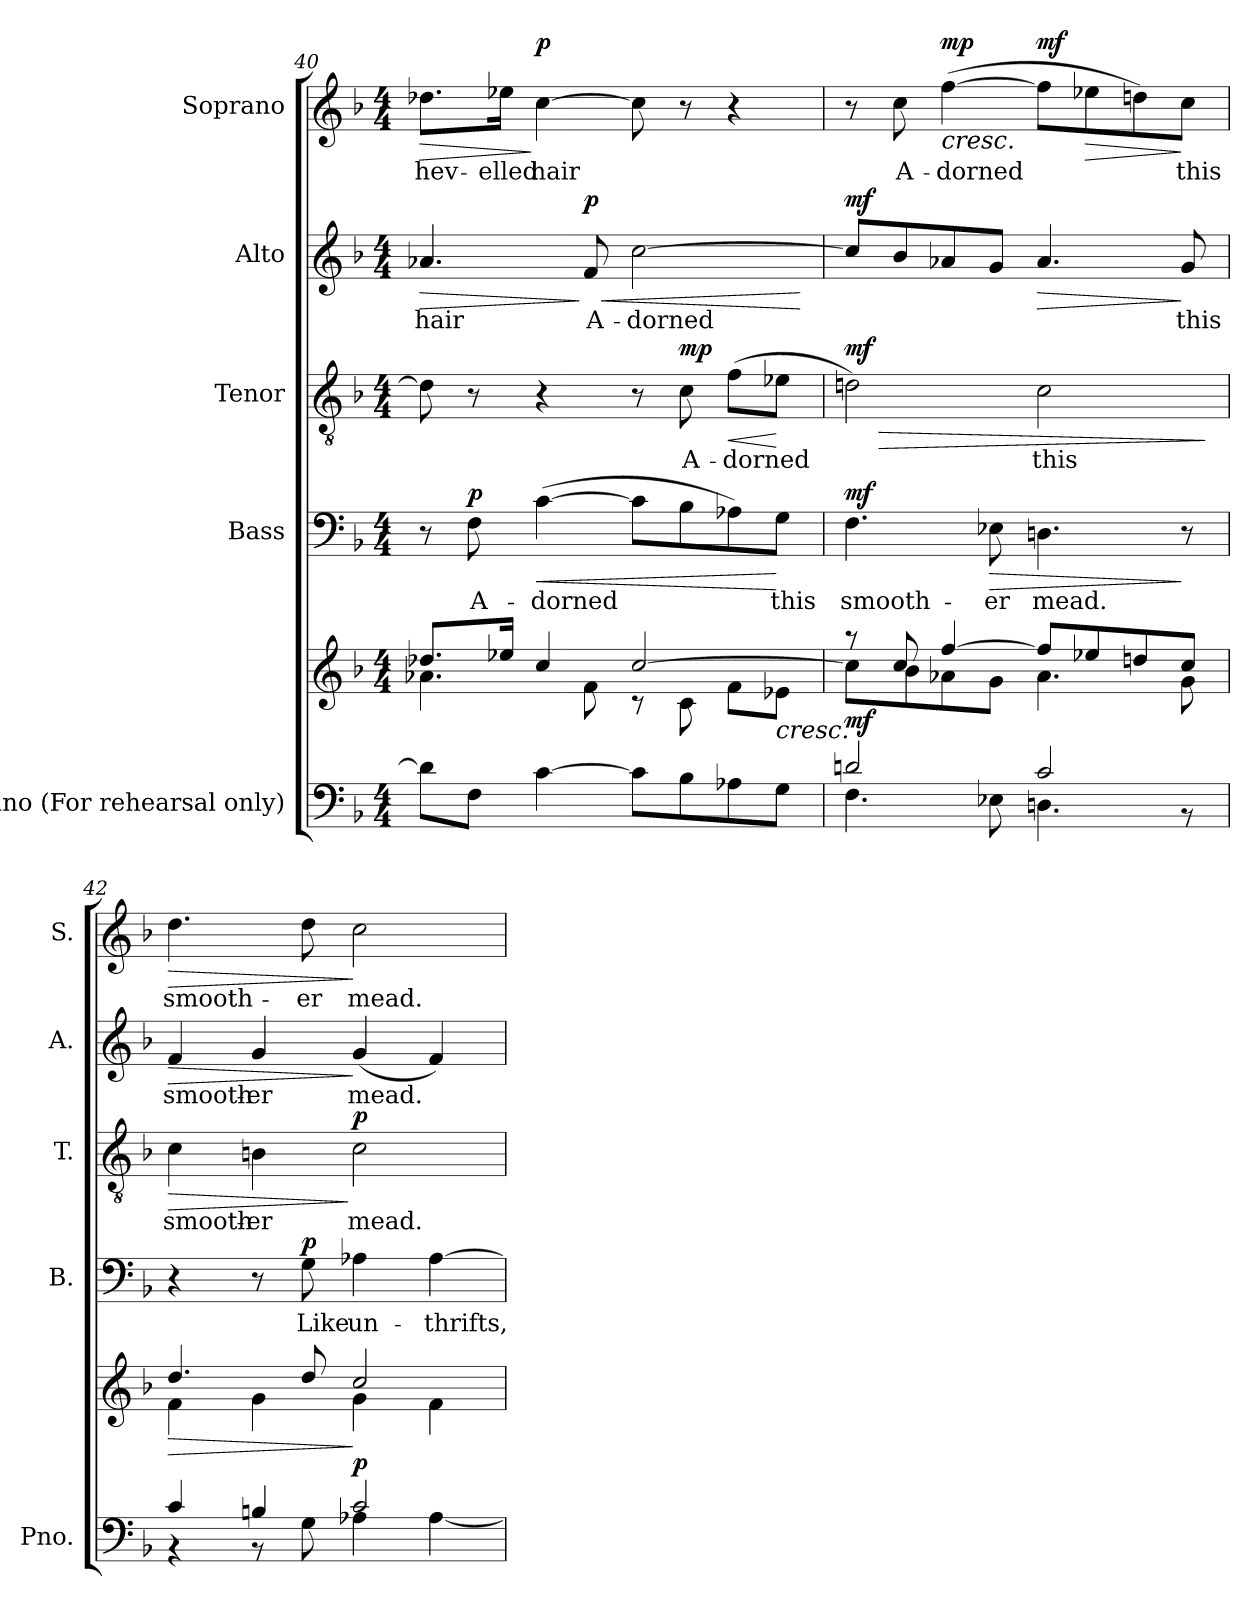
**kern	**kern	**dynam	**kern	**text	**dynam	**kern	**text	**dynam	**kern	**text	**dynam	**kern	**text	**dynam
*part5	*part5	*part5	*part4	*part4	*part4	*part3	*part3	*part3	*part2	*part2	*part2	*part1	*part1	*part1
*staff6	*staff5	*staff5/6	*staff4	*staff4	*staff4	*staff3	*staff3	*staff3	*staff2	*staff2	*staff2	*staff1	*staff1	*staff1
*I"Piano (For rehearsal only)	*	*	*I"Bass	*	*	*I"Tenor	*	*	*I"Alto	*	*	*I"Soprano	*	*
*I'Pno.	*	*	*I'B.	*	*	*I'T.	*	*	*I'A.	*	*	*I'S.	*	*
*clefF4	*clefG2	*	*clefF4	*	*	*clefGv2	*	*	*clefG2	*	*	*clefG2	*	*
*	*	*	*	*	*	*ITrd7c12	*	*	*	*	*	*	*	*
*k[b-]	*k[b-]	*	*k[b-]	*	*	*k[b-]	*	*	*k[b-]	*	*	*k[b-]	*	*
*F:	*F:	*	*F:	*	*	*F:	*	*	*F:	*	*	*F:	*	*
*M4/4	*M4/4	*	*M4/4	*	*	*M4/4	*	*	*M4/4	*	*	*M4/4	*	*
=40	=40	=40	=40	=40	=40	=40	=40	=40	=40	=40	=40	=40	=40	=40
*	*^	*	*	*	*	*	*	*	*	*	*	*	*	*
!	!	!	!	!	!	!	!	!	!	!	!LO:LY:b:color=#000000	!LO:HP:b	!	!	!
!	!	!	!	!	!	!	!	!	!	!	!	!	!	!LO:LY:b:color=#000000	!LO:HP:b
8d-i\L]	8.dd-Xi/L	4.a-Xi\	.	8r	.	.	8D-i\]	.	.	4.a-Xi/	hair	>	8.dd-Xi\L	-hev-	>
!	!	!	!	!	!LO:LY:b:color=#000000	!	!	!	!	!	!	!	!	!	!
8Fi\J	.	.	[	8Fi\	A-	p	8r	.	.	.	.	.	.	.	.
!	!	!	!	!	!	!	!	!	!	!	!	!	!	!LO:LY:b:color=#000000	!
.	16ee-Xi/Jk	.	.	.	.	.	.	.	.	.	.	.	16ee-Xi\Jk	-elled	.
!	!	!	!	!	!LO:LY:b:color=#000000	!LO:HP:b	!	!	!	!	!	!	!	!	!
!	!	!	!	!	!	!	!	!	!	!	!	!	!	!LO:LY:b:color=#000000	!
[>4ci\	4cci/	.	.	([>4ci\	-dorned	<	4r	.	.	.	.	.	[>4cci\	hair	] p
!	!	!	!	!	!	!	!	!	!	!	!LO:LY:b:color=#000000	!LO:HP:n=1:b	!	!	!
.	.	8fi\	.	.	.	.	.	.	.	8fi/	A-	] < p	.	.	.
!	!	!	!	!	!	!	!	!	!	!	!LO:LY:b:color=#000000	!	!	!	!
8ci\L]	[>2cci/	8r	.	8ci\L]	.	.	8r	.	.	[>2cci\	-dorned	.	8cci\]	.	.
!	!	!	!	!	!	!	!	!LO:LY:b:color=#000000	!	!	!	!	!	!	!
8B-i\	.	8ci\	.	8B-i\	.	.	8Ci\	A-	mp	.	.	.	8r	.	.
!	!	!	!	!	!	!	!	!LO:LY:b:color=#000000	!LO:HP:b	!	!	!	!	!	!
8A-Xi\	.	8fi\L	.	8A-Xi\)	.	.	(8Fi\L	-dorned	<	.	.	.	4r	.	.
!	!	!	!LO:HP:b	!	!	!	!	!	!	!	!	!	!	!	!
!	!	!	!	!	!LO:LY:b:color=#000000	!	!	!	!	!	!	!	!	!	!
8Gi\J	.	8e-Xi\J	<	8Gi\J	this	[	8E-Xi\J	.	[	.	.	.	.	.	.
*	*v	*v	*	*	*	*	*	*	*	*	*	*	*	*	*
.	.	.	.	.	.	.	.	.	.	.	[	.	.	.
=41	=41	=41	=41	=41	=41	=41	=41	=41	=41	=41	=41	=41	=41	=41
*^	*^	*	*	*	*	*	*	*	*	*	*	*	*	*
!	!	!	!	!	!	!LO:LY:b:color=#000000	!	!	!	!LO:HP:b	!	!	!	!	!	!
2dni/	4.Fi\	8r	8cci\L]	mf	4.Fi\	smooth-	mf	2Dni\)	.	> mf	8cci/L]	.	mf	8r	.	.
!	!	!	!	!	!	!	!	!	!	!	!	!	!	!	!LO:LY:b:color=#000000	!
.	.	8cci/	8b-i\	.	.	.	.	.	.	.	8b-i/	.	.	8cci\	A-	.
!	!	!	!	!	!	!	!	!	!	!	!	!	!	!	!LO:LY:b:color=#000000	!LO:HP:b
.	.	[>4ffi/	8a-Xi\	.	.	.	.	.	.	.	8a-Xi/	.	.	([>4ffi\	-dorned	< mp
!	!	!	!	!	!	!LO:LY:b:color=#000000	!LO:HP:b	!	!	!	!	!	!	!	!	!
.	8E-Xi\	.	8gi\J	.	8E-Xi\	-er	>	.	.	.	8gi/J	.	.	.	.	.
!	!	!	!	!	!	!LO:LY:b:color=#000000	!	!	!	!	!	!	!	!	!	!
!	!	!	!	!	!	!	!	!	!LO:LY:b:color=#000000	!	!	!	!LO:HP:b	!	!	!
2ci/	4.Dni\	8ffi/L]	4.a-i\	.	4.Dni\	mead.	.	2Ci\	this	.	4.a-i/	.	>	8ffi\L]	.	mf
!	!	!	!	!	!	!	!	!	!	!	!	!	!	!	!	!LO:HP:n=1:b
.	.	8ee-Xi/	.	.	.	.	.	.	.	.	.	.	.	8ee-Xi\	.	[ >
.	.	8ddni/	.	.	.	.	.	.	.	.	.	.	.	8ddni\)	.	.
!	!	!	!	!	!	!	!	!	!	!	!	!LO:LY:b:color=#000000	!	!	!	!
!	!	!	!	!	!	!	!	!	!	!	!	!	!	!	!LO:LY:b:color=#000000	!
.	8r	8cci/J	8gi\	.	8r	.	]	.	.	.	8gi/	this	]	8cci\J	this	]
*v	*v	*	*	*	*	*	*	*	*	*	*	*	*	*	*	*
*	*v	*v	*	*	*	*	*	*	*	*	*	*	*	*	*
.	.	.	.	.	.	.	.	]	.	.	.	.	.	.
!!LO:PB:g=z
=42	=42	=42	=42	=42	=42	=42	=42	=42	=42	=42	=42	=42	=42	=42
*^	*^	*	*	*	*	*	*	*	*	*	*	*	*	*
!	!	!	!	!LO:HP:b	!	!	!	!	!	!	!	!	!	!	!	!
!	!	!	!	!	!	!	!	!	!LO:LY:b:color=#000000	!LO:HP:b	!	!	!	!	!	!
!	!	!	!	!	!	!	!	!	!	!	!	!LO:LY:b:color=#000000	!LO:HP:b	!	!	!
!	!	!	!	!	!	!	!	!	!	!	!	!	!	!	!LO:LY:b:color=#000000	!LO:HP:b
4ci/	4r	4.ddi/	4fi\	>	4r	.	.	4Ci\	smooth-	>	4fi/	smooth-	>	4.ddi\	smooth-	>
!	!	!	!	!	!	!	!	!	!LO:LY:b:color=#000000	!	!	!	!	!	!	!
!	!	!	!	!	!	!	!	!	!	!	!	!LO:LY:b:color=#000000	!	!	!	!
4Bni/	8r	.	4gi\	.	8r	.	.	4BBni\	-er	.	4gi/	-er	.	.	.	.
!	!	!	!	!	!	!LO:LY:b:color=#000000	!	!	!	!	!	!	!	!	!	!
!	!	!	!	!	!	!	!	!	!	!	!	!	!	!	!LO:LY:b:color=#000000	!
.	8Gi\	8ddi/	.	.	8Gi\	Like	p	.	.	.	.	.	.	8ddi\	-er	.
!	!	!	!	!	!	!LO:LY:b:color=#000000	!	!	!	!	!	!	!	!	!	!
!	!	!	!	!	!	!	!	!	!LO:LY:b:color=#000000	!	!	!	!	!	!	!
!	!	!	!	!	!	!	!	!	!	!	!	!LO:LY:b:color=#000000	!	!	!	!
!	!	!	!	!	!	!	!	!	!	!	!	!	!	!	!LO:LY:b:color=#000000	!
2ci/	4A-Xi\	2cci/	4gi\	] p	4A-Xi\	un-	.	2Ci\	mead.	] p	(4gi/	mead.	]	2cci\	mead.	]
!	!	!	!	!	!	!LO:LY:b:color=#000000	!	!	!	!	!	!	!	!	!	!
.	[<4A-i\	.	4fi\	.	[>4A-i\	-thrifts,	.	.	.	.	4fi/)	.	.	.	.	.
*v	*v	*	*	*	*	*	*	*	*	*	*	*	*	*	*	*
*	*v	*v	*	*	*	*	*	*	*	*	*	*	*	*	*
=	=	=	=	=	=	=	=	=	=	=	=	=	=	=
*-	*-	*-	*-	*-	*-	*-	*-	*-	*-	*-	*-	*-	*-	*-
